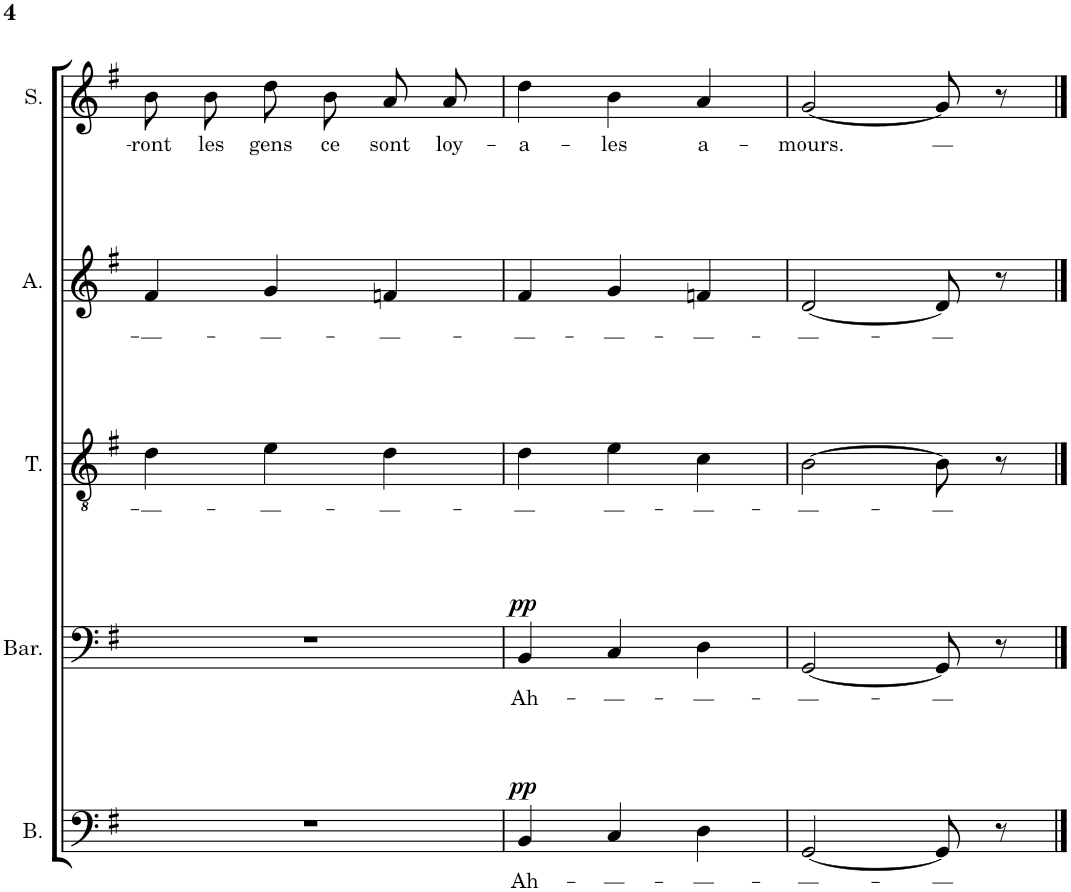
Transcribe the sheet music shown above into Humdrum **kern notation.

**kern	**text	**dynam	**kern	**text	**dynam	**kern	**text	**kern	**text	**kern	**text
*part5	*part5	*part5	*part4	*part4	*part4	*part3	*part3	*part2	*part2	*part1	*part1
*staff5	*staff5	*staff5	*staff4	*staff4	*staff4	*staff3	*staff3	*staff2	*staff2	*staff1	*staff1
*I"Basse	*	*	*I"Baryton	*	*	*I"Ténor	*	*I"Alto	*	*I"Soprano	*
*I'B.	*	*	*I'Bar.	*	*	*I'T.	*	*I'A.	*	*I'S.	*
!!LO:PB:g=z
*clefF4	*	*	*clefF4	*	*	*clefGv2	*	*clefG2	*	*clefG2	*
*k[f#]	*	*	*k[f#]	*	*	*k[f#]	*	*k[f#]	*	*k[f#]	*
*M3/4	*	*	*M3/4	*	*	*M3/4	*	*M3/4	*	*M3/4	*
=26	=26	=26	=26	=26	=26	=26	=26	=26	=26	=26	=26
!	!	!	!	!	!	!	!LO:LY:b	!	!LO:LY:b	!	!LO:LY:b
2.r	.	.	2.r	.	.	4d\	-—-	4f#/	-—-	8b\L	-ront
!	!	!	!	!	!	!	!	!	!	!	!LO:LY:b
.	.	.	.	.	.	.	.	.	.	8b\J	les
!	!	!	!	!	!	!	!LO:LY:b	!	!LO:LY:b	!	!LO:LY:b
.	.	.	.	.	.	4e\	-—-	4g/	-—-	8dd\L	gens
!	!	!	!	!	!	!	!	!	!	!	!LO:LY:b
.	.	.	.	.	.	.	.	.	.	8b\J	ce
!	!	!	!	!	!	!	!LO:LY:b	!	!LO:LY:b	!	!LO:LY:b
.	.	.	.	.	.	4d\	-—-	4fn/	-—-	8a/L	sont
!	!	!	!	!	!	!	!	!	!	!	!LO:LY:b
.	.	.	.	.	.	.	.	.	.	8a/J	loy-
=27	=27	=27	=27	=27	=27	=27	=27	=27	=27	=27	=27
!	!LO:LY:b	!LO:DY:a	!	!LO:LY:b	!LO:DY:a	!	!LO:LY:b	!	!LO:LY:b	!	!LO:LY:b
4BB/	Ah-	pp	4BB/	Ah-	pp	4d\	-—	4f#/	-—-	4dd\	-a-
!	!LO:LY:b	!	!	!LO:LY:b	!	!	!LO:LY:b	!	!LO:LY:b	!	!LO:LY:b
4C/	-—-	.	4C/	-—-	.	4e\	—-	4g/	-—-	4b\	-les
!	!LO:LY:b	!	!	!LO:LY:b	!	!	!LO:LY:b	!	!LO:LY:b	!	!LO:LY:b
4D\	-—-	.	4D\	-—-	.	4c\	-—-	4fn/	-—-	4a/	a-
=28	=28	=28	=28	=28	=28	=28	=28	=28	=28	=28	=28
!	!LO:LY:b	!	!	!LO:LY:b	!	!	!LO:LY:b	!	!LO:LY:b	!	!LO:LY:b
[2GG/	-—-	.	[2GG/	-—-	.	[2B\	-—-	[2d/	-—-	[2g/	-mours.
!	!LO:LY:b	!	!	!LO:LY:b	!	!	!LO:LY:b	!	!LO:LY:b	!	!LO:LY:b
8GG/]	-—	.	8GG/]	-—	.	8B\]	-—	8d/]	-—	8g/]	—
8r	.	.	8r	.	.	8r	.	8r	.	8r	.
==	==	==	==	==	==	==	==	==	==	==	==
*-	*-	*-	*-	*-	*-	*-	*-	*-	*-	*-	*-
